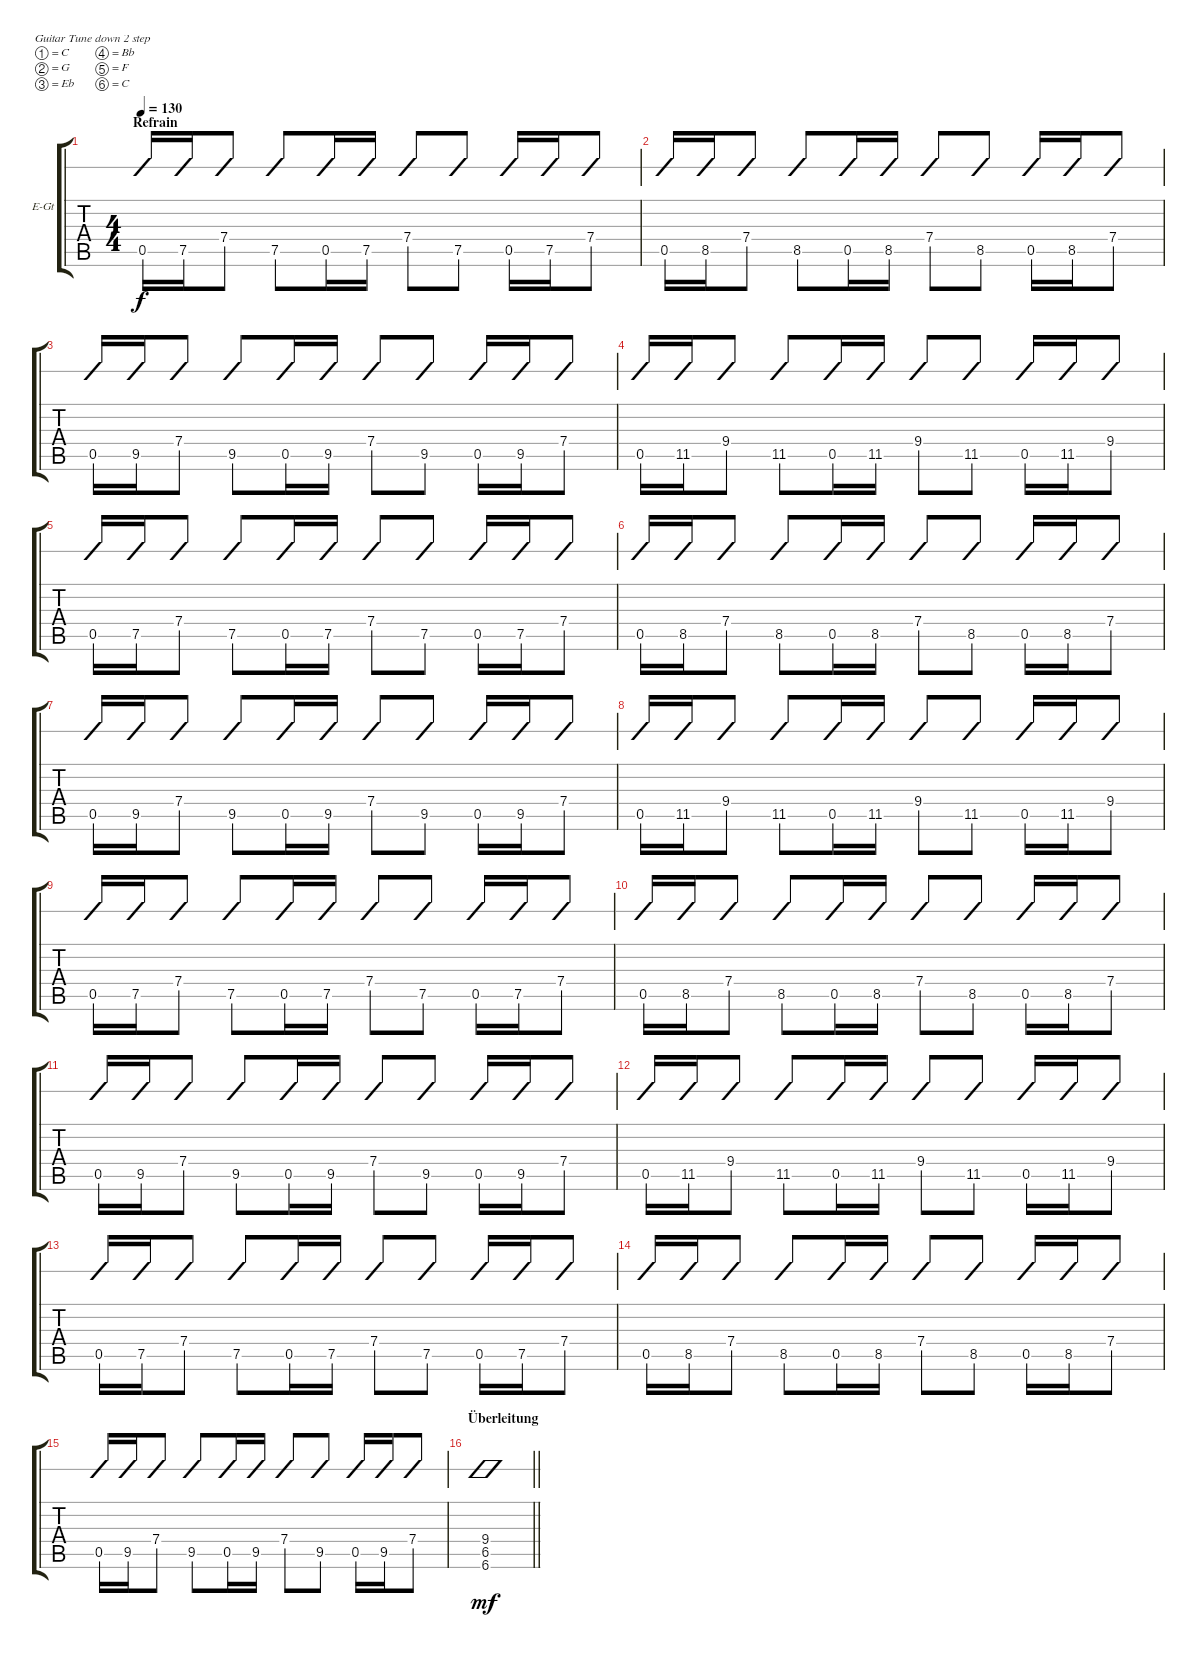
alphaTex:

\bracketExtendMode groupsimilarinstruments
\firstSystemTrackNameOrientation horizontal
\otherSystemsTrackNameOrientation horizontal
\track ("Rhy2" "E-Gt") {instrument distortionguitar}
\staff {tabs slash}
\tuning (C4 G3 Eb3 Bb2 F2 C2)
\ts (4 4)
\section ("" "Refrain")
\tempo 130
\clef g2
\ks aminor
0.5.16{dy f} 7.5.16 7.4.8 7.5.8 0.5.16 7.5.16 7.4.8 7.5.8 0.5.16 7.5.16 7.4.8 |
0.5.16 8.5.16 7.4.8 8.5.8 0.5.16 8.5.16 7.4.8 8.5.8 0.5.16 8.5.16 7.4.8 |
0.5.16 9.5.16 7.4.8 9.5.8 0.5.16 9.5.16 7.4.8 9.5.8 0.5.16 9.5.16 7.4.8 |
0.5.16 11.5.16 9.4.8 11.5.8 0.5.16 11.5.16 9.4.8 11.5.8 0.5.16 11.5.16 9.4.8 |
0.5.16 7.5.16 7.4.8 7.5.8 0.5.16 7.5.16 7.4.8 7.5.8 0.5.16 7.5.16 7.4.8 |
0.5.16 8.5.16 7.4.8 8.5.8 0.5.16 8.5.16 7.4.8 8.5.8 0.5.16 8.5.16 7.4.8 |
0.5.16 9.5.16 7.4.8 9.5.8 0.5.16 9.5.16 7.4.8 9.5.8 0.5.16 9.5.16 7.4.8 |
0.5.16 11.5.16 9.4.8 11.5.8 0.5.16 11.5.16 9.4.8 11.5.8 0.5.16 11.5.16 9.4.8 |
0.5.16 7.5.16 7.4.8 7.5.8 0.5.16 7.5.16 7.4.8 7.5.8 0.5.16 7.5.16 7.4.8 |
0.5.16 8.5.16 7.4.8 8.5.8 0.5.16 8.5.16 7.4.8 8.5.8 0.5.16 8.5.16 7.4.8 |
0.5.16 9.5.16 7.4.8 9.5.8 0.5.16 9.5.16 7.4.8 9.5.8 0.5.16 9.5.16 7.4.8 |
0.5.16 11.5.16 9.4.8 11.5.8 0.5.16 11.5.16 9.4.8 11.5.8 0.5.16 11.5.16 9.4.8 |
0.5.16 7.5.16 7.4.8 7.5.8 0.5.16 7.5.16 7.4.8 7.5.8 0.5.16 7.5.16 7.4.8 |
0.5.16 8.5.16 7.4.8 8.5.8 0.5.16 8.5.16 7.4.8 8.5.8 0.5.16 8.5.16 7.4.8 |
0.5.16 9.5.16 7.4.8 9.5.8 0.5.16 9.5.16 7.4.8 9.5.8 0.5.16 9.5.16 7.4.8 |
\section ("" "Überleitung")
\barLineRight lightlight
(9.4 6.5 6.6).1{dy mf}
